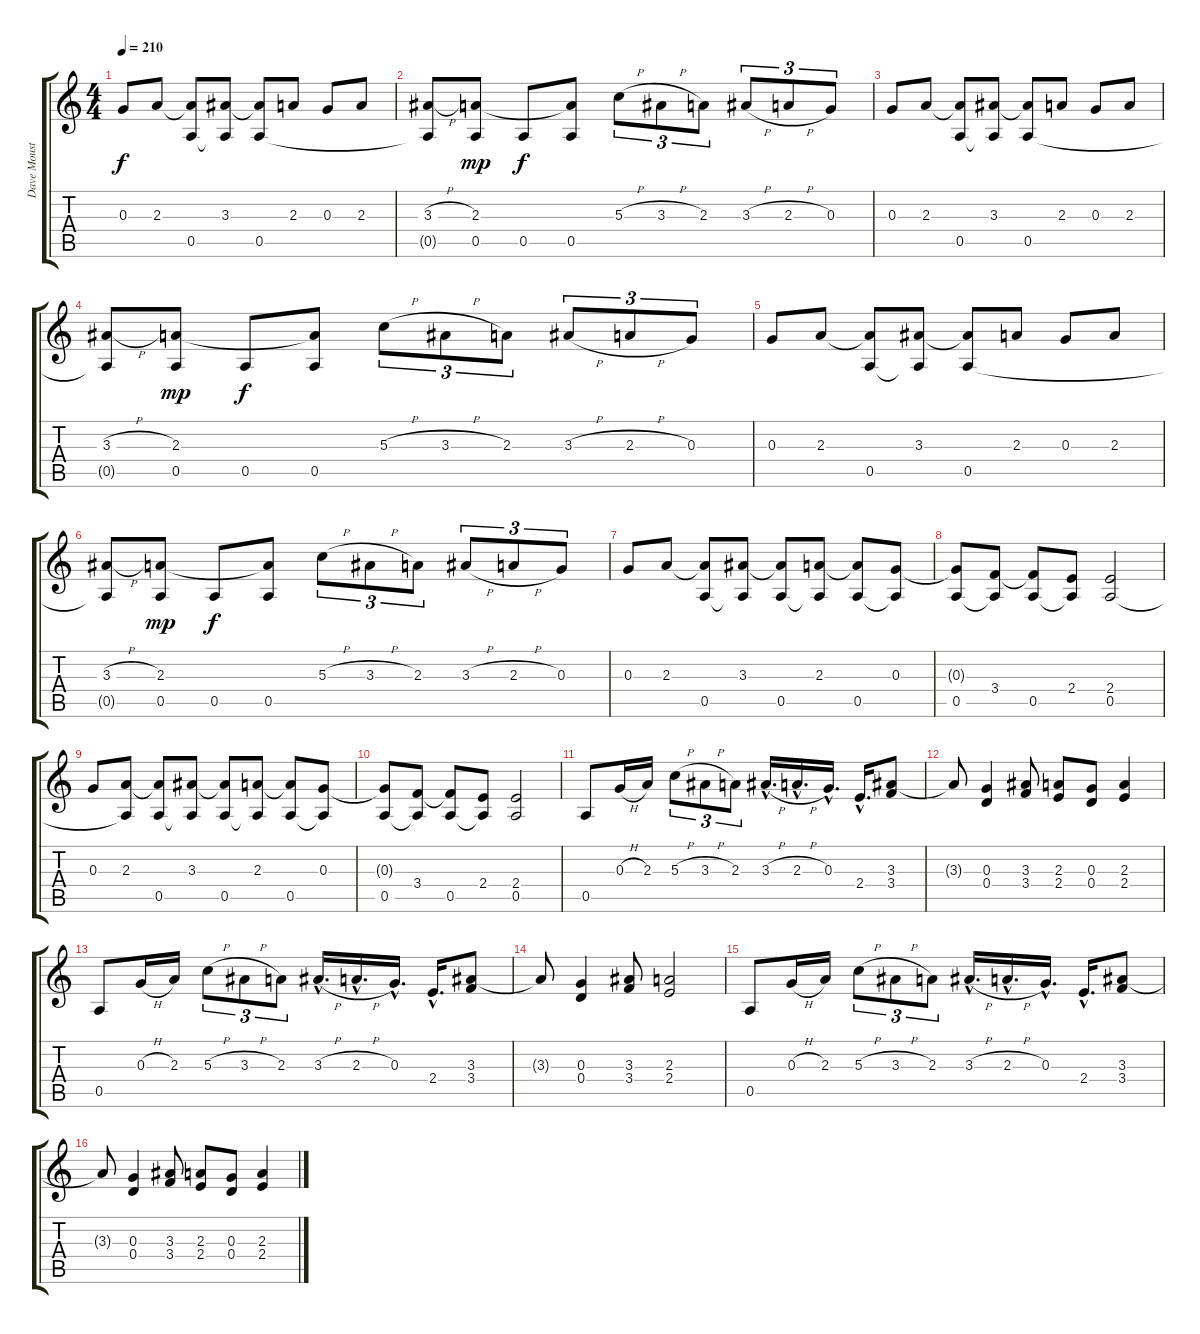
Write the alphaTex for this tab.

\track ("Dave Moustaine" "Dave Moust") {instrument distortionguitar}
\staff {score tabs}
\tuning (E4 B3 G3 D3 A2 E2) {hide}
\ts (4 4)
\tempo 210
\clef g2
\ks c
0.3.8{dy f instrument distortionguitar} 2.3.8 (2.3{t} 0.5).8 (3.3 0.5{t}).8 (3.3{t} 0.5).8 2.3.8 0.3.8 2.3.8 |
(3.3{h} 0.5{t}).8 (2.3 0.5).8{dy mp} 0.5.8{dy f} (2.3{t} 0.5).8 5.3{h}.8{tu (3 2)} 3.3{h}.8{tu (3 2)} 2.3.8{tu (3 2)} 3.3{h}.8{tu (3 2)} 2.3{h}.8{tu (3 2)} 0.3.8{tu (3 2)} |
0.3.8 2.3.8 (2.3{t} 0.5).8 (3.3 0.5{t}).8 (3.3{t} 0.5).8 2.3.8 0.3.8 2.3.8 |
(3.3{h} 0.5{t}).8 (2.3 0.5).8{dy mp} 0.5.8{dy f} (2.3{t} 0.5).8 5.3{h}.8{tu (3 2)} 3.3{h}.8{tu (3 2)} 2.3.8{tu (3 2)} 3.3{h}.8{tu (3 2)} 2.3{h}.8{tu (3 2)} 0.3.8{tu (3 2)} |
0.3.8 2.3.8 (2.3{t} 0.5).8 (3.3 0.5{t}).8 (3.3{t} 0.5).8 2.3.8 0.3.8 2.3.8 |
(3.3{h} 0.5{t}).8 (2.3 0.5).8{dy mp} 0.5.8{dy f} (2.3{t} 0.5).8 5.3{h}.8{tu (3 2)} 3.3{h}.8{tu (3 2)} 2.3.8{tu (3 2)} 3.3{h}.8{tu (3 2)} 2.3{h}.8{tu (3 2)} 0.3.8{tu (3 2)} |
0.3.8 2.3.8 (2.3{t} 0.5).8 (3.3 0.5{t}).8 (3.3{t} 0.5).8 (2.3 0.5{t}).8 (2.3{t} 0.5).8 (0.3 0.5{t}).8 |
(0.3{t} 0.5).8 (3.4 0.5{t}).8 (3.4{t} 0.5).8 (2.4 0.5{t}).8 (2.4 0.5).2 |
0.3.8 (2.3 0.5{t}).8 (2.3{t} 0.5).8 (3.3 0.5{t}).8 (3.3{t} 0.5).8 (2.3 0.5{t}).8 (2.3{t} 0.5).8 (0.3 0.5{t}).8 |
(0.3{t} 0.5).8 (3.4 0.5{t}).8 (3.4{t} 0.5).8 (2.4 0.5{t}).8 (2.4 0.5).2 |
0.5.8 0.3{h}.16 2.3.16 5.3{h}.8{tu (3 2)} 3.3{h}.8{tu (3 2)} 2.3.8{tu (3 2)} 3.3{h hac}.16{d} 2.3{h hac}.16{d} 0.3{hac}.16{d} 2.4{hac}.16{d} (3.3 3.4).8 |
3.3{t}.8 (0.3 0.4).4 (3.3 3.4).8 (2.3 2.4).8 (0.3 0.4).8 (2.3 2.4).4 |
0.5.8 0.3{h}.16 2.3.16 5.3{h}.8{tu (3 2)} 3.3{h}.8{tu (3 2)} 2.3.8{tu (3 2)} 3.3{h hac}.16{d} 2.3{h hac}.16{d} 0.3{hac}.16{d} 2.4{hac}.16{d} (3.3 3.4).8 |
3.3{t}.8 (0.3 0.4).4 (3.3 3.4).8 (2.3 2.4).2 |
0.5.8 0.3{h}.16 2.3.16 5.3{h}.8{tu (3 2)} 3.3{h}.8{tu (3 2)} 2.3.8{tu (3 2)} 3.3{h hac}.16{d} 2.3{h hac}.16{d} 0.3{hac}.16{d} 2.4{hac}.16{d} (3.3 3.4).8 |
3.3{t}.8 (0.3 0.4).4 (3.3 3.4).8 (2.3 2.4).8 (0.3 0.4).8 (2.3 2.4).4
